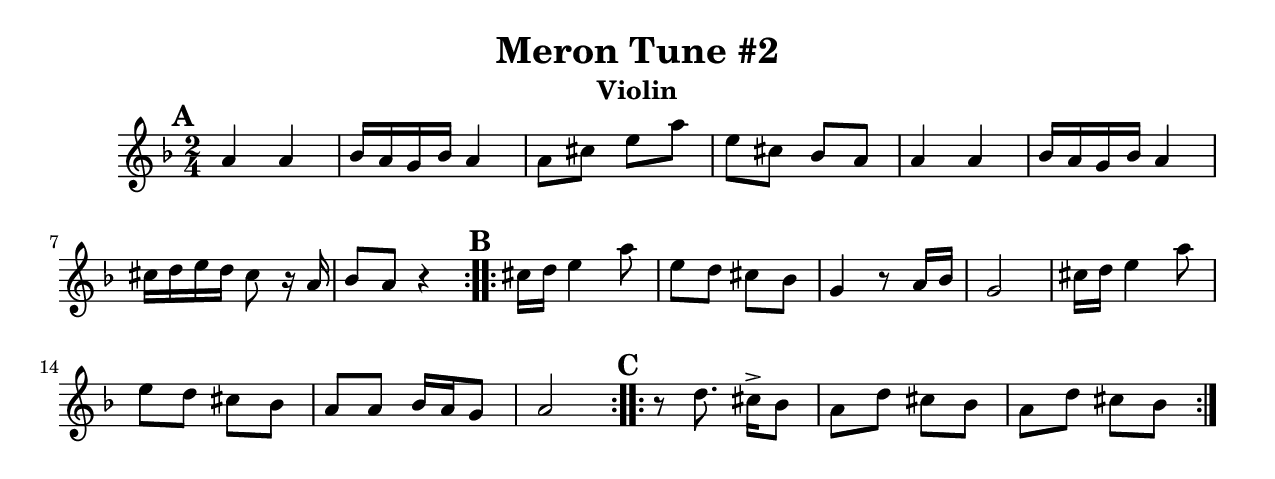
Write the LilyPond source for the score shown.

\version "2.18.0"
\include "english.ly"
\paper{
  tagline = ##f
  print-all-headers = ##t
  #(set-paper-size "letter")
}
date = #(strftime "%d-%m-%Y" (localtime (current-time)))

%\markup{ \italic{ " Updated " \date  }  }

%\markup{ Got something to say? }

global = {
  \clef treble
  \key d \minor
  \time 2/4

  \set Score.markFormatter = #format-mark-box-alphabet
}

%#################################### Melody ########################
melody = \relative c'' {
  \global
  %\partial 16*3 a16 d f   %lead in notes

  \repeat volta 2{
    \mark \default
    a4 a
    bf16 a g bf a4
    a8 cs e a
    e8 cs bf a

    a4 a
    bf16 a g bf a4
    cs16 d e d cs8 r16 a
    bf8 a r4|
  }
  %\alternative { { }{ } }

  \repeat volta 2{
    \mark \default
    cs16 d e4 a8|
    e8 d cs bf
    g4 r8 a16 bf|
    g2

    cs16 d e4 a8|
    e8 d cs bf
    a8 a bf16 a g8|
    a2
  }
  % \alternative { { }{ } }
  \repeat volta 2{
    \mark \default
    r8 d8. cs16-> bf8
    a8 d cs bf
    a8 d cs bf
  }
}
%################################# Lyrics #####################
%\addlyrics{  }
%################################# Chords #######################
harmonies = \chordmode {

}

\score {
  <<
    \new ChordNames {
      \set chordChanges = ##f
      \harmonies
    }
    \new Staff
    \melody
  >>
  \header{
    title= "Meron Tune #2"
    subtitle=""
    composer= ""
    instrument = "Violin"
    arranger= ""
  }
  \midi{\tempo 4 = 120}
  \layout{indent = 1.0\cm}
}
%{
% more verses:
\markup{}
\markup {
  \fill-line {
    \hspace #0.1 % distance from left margin
    \column {
      \line { "1."
	\column {
	  ""
	}
      }
      \hspace #0.2 % vertical distance between verses
      \line { "2."
	\column {
	 ""
	}
      }
    }
    \hspace #0.1  % horiz. distance between columns
    \column {
      \line { "3."
	\column {
	  ""
	}
      }
      \hspace #0.2 % distance between verses
      \line { "4."
	\column {
	 ""
	}
      }
    }
    \hspace #0.1 % distance to right margin
  }
}

%}
